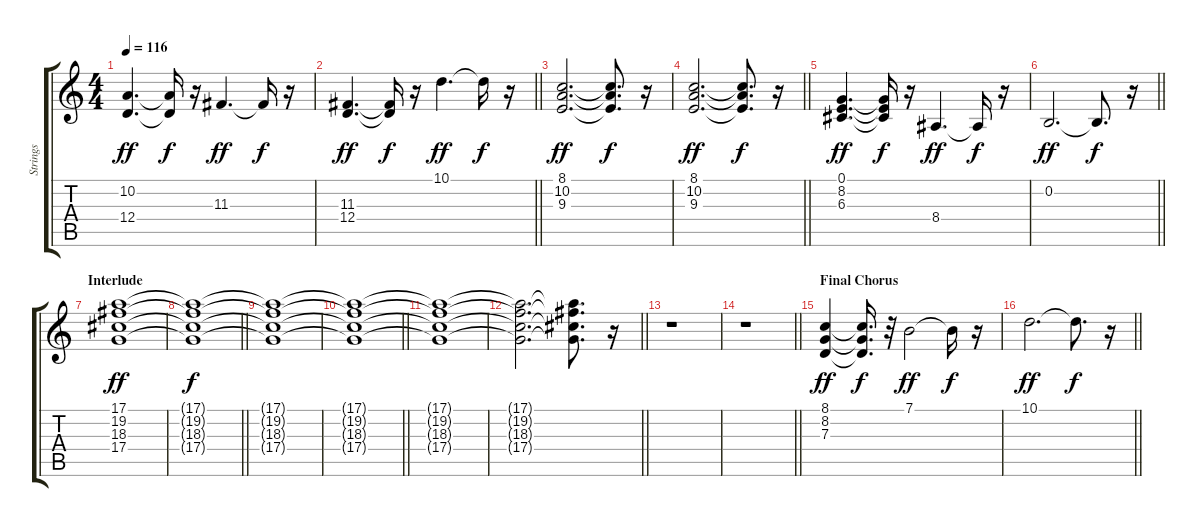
\track ("Strings" "Strings") {instrument synthstrings2}
\staff {score tabs}
\tuning (E4 B3 G3 D3 A2 E2) {hide}
\ts (4 4)
\tempo 116
\clef g2
\ks c
(10.2 12.4).4{d dy ff} (10.2{t} 12.4{t}).16{dy f} r.16 11.3.4{d dy ff} 11.3{t}.16{dy f} r.16 |
\barLineRight lightlight
(11.3 12.4).4{d dy ff} (11.3{t} 12.4{t}).16{dy f} r.16 10.1.4{d dy ff} 10.1{t}.16{dy f} r.16 |
(8.1 10.2 9.3).2{d dy ff} (8.1{t} 10.2{t} 9.3{t}).8{d dy f} r.16 |
\barLineRight lightlight
(8.1 10.2 9.3).2{d dy ff} (8.1{t} 10.2{t} 9.3{t}).8{d dy f} r.16 |
(0.1 8.2 6.3).4{d dy ff} (0.1{t} 8.2{t} 6.3{t}).16{dy f} r.16 8.4.4{d dy ff} 8.4{t}.16{dy f} r.16 |
\barLineRight lightlight
0.2.2{d dy ff} 0.2{t}.8{d dy f} r.16 |
\section ("" "Interlude")
(17.1 19.2 18.3 17.4).1{dy ff} |
\barLineRight lightlight
(17.1{t} 19.2{t} 18.3{t} 17.4{t}).1{dy f} |
(17.1{t} 19.2{t} 18.3{t} 17.4{t}).1 |
\barLineRight lightlight
(17.1{t} 19.2{t} 18.3{t} 17.4{t}).1 |
(17.1{t} 19.2{t} 18.3{t} 17.4{t}).1 |
\barLineRight lightlight
(17.1{t} 19.2{t} 18.3{t} 17.4{t}).2{d} (17.1{t} 19.2{t} 18.3{t} 17.4{t}).8{d} r.16 |
r.1 |
\barLineRight lightlight
r.1 |
\section ("" "Final Chorus")
(8.1 8.2 7.3).4{dy ff} (8.1{t} 8.2{t} 7.3{t}).16{d dy f} r.32 7.1.2{dy ff} 7.1{t}.16{dy f} r.16 |
\barLineRight lightlight
10.1.2{d dy ff} 10.1{t}.8{d dy f} r.16
